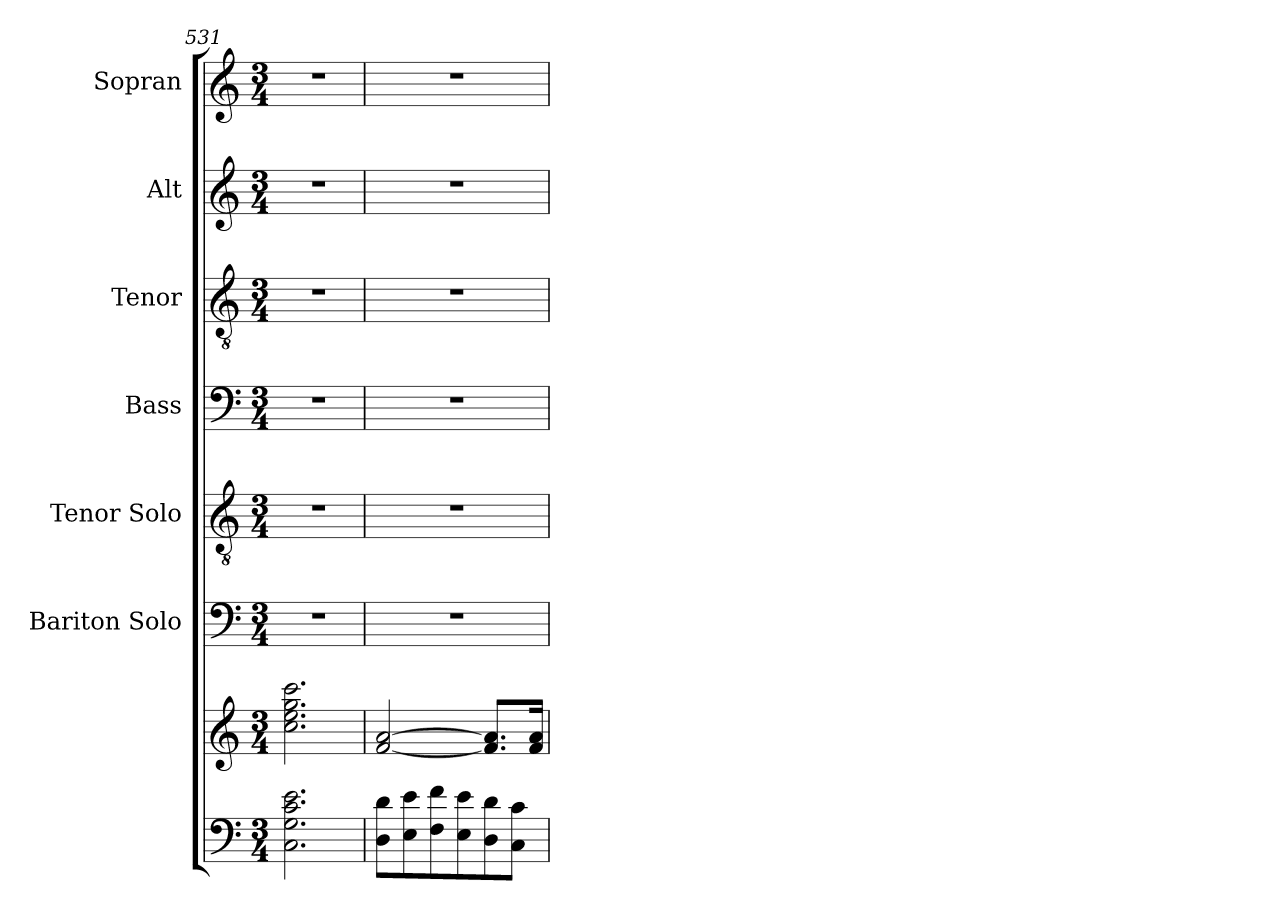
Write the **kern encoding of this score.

**kern	**kern	**kern	**kern	**kern	**kern	**kern	**kern
*part7	*part7	*part6	*part5	*part4	*part3	*part2	*part1
*staff8	*staff7	*staff6	*staff5	*staff4	*staff3	*staff2	*staff1
*	*	*I"Bariton Solo	*I"Tenor Solo	*I"Bass	*I"Tenor	*I"Alt	*I"Sopran
*	*	*	*	*I'B.	*I'T.	*I'A.	*I'S.
*clefF4	*clefG2	*clefF4	*clefGv2	*clefF4	*clefGv2	*clefG2	*clefG2
*k[]	*k[]	*k[]	*k[]	*k[]	*k[]	*k[]	*k[]
*C:	*C:	*C:	*C:	*C:	*C:	*C:	*C:
*M3/4	*M3/4	*M3/4	*M3/4	*M3/4	*M3/4	*M3/4	*M3/4
=531	=531	=531	=531	=531	=531	=531	=531
2.C\ 2.G\ 2.c\ 2.e\	2.cc\ 2.ee\ 2.gg\ 2.ccc\	2.r	2.r	2.r	2.r	2.r	2.r
=532	=532	=532	=532	=532	=532	=532	=532
8D\ 8d\L	[2f/ [2a/	2.r	2.r	2.r	2.r	2.r	2.r
8E\ 8e\	.	.	.	.	.	.	.
8F\ 8f\	.	.	.	.	.	.	.
8E\ 8e\	.	.	.	.	.	.	.
8D\ 8d\	8.f/] 8.a/]L	.	.	.	.	.	.
8C\ 8c\J	.	.	.	.	.	.	.
.	16f/ 16a/Jk	.	.	.	.	.	.
=	=	=	=	=	=	=	=
*-	*-	*-	*-	*-	*-	*-	*-
